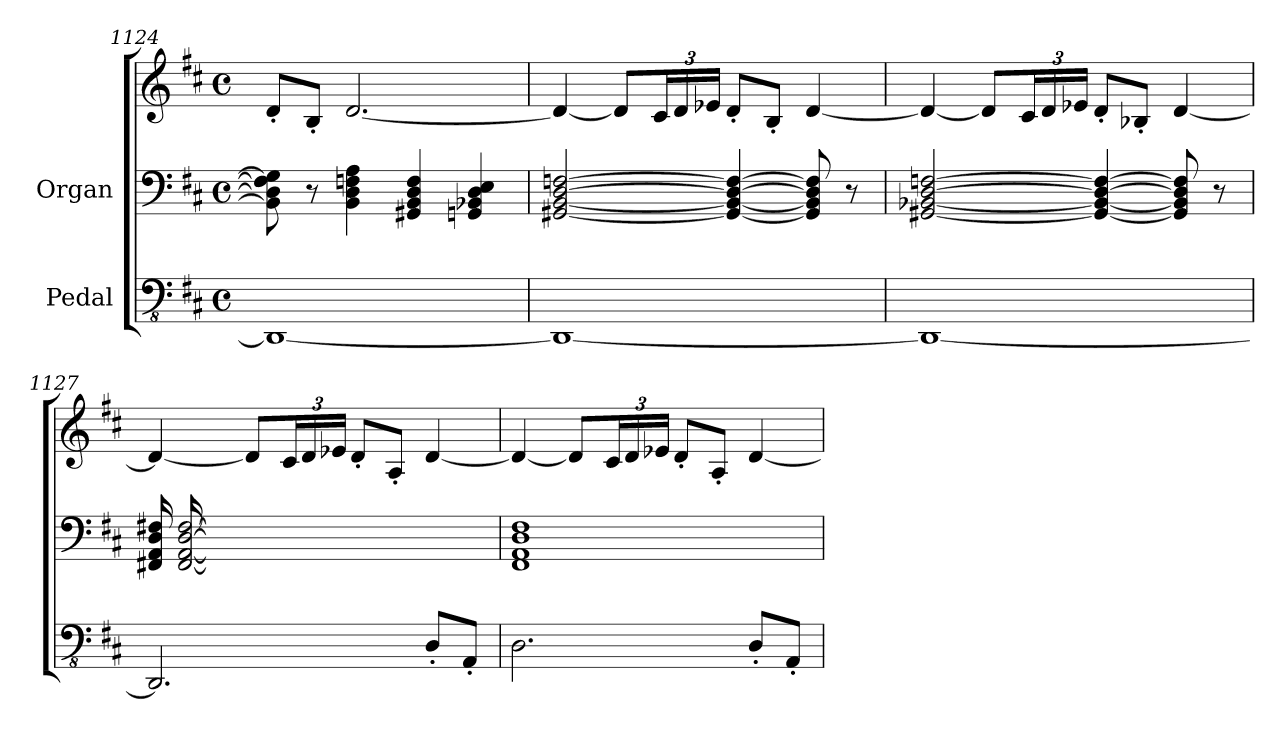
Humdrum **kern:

**kern	**kern	**kern
*part2	*part1	*part1
*staff3	*staff2	*staff1
*I"Pedal	*I"Organ	*
*clefFv4	*clefF4	*clefG2
*k[f#c#]	*k[f#c#]	*k[f#c#]
*M4/4	*M4/4	*M4/4
*met(c)	*met(c)	*met(c)
=1124	=1124	=1124
1DDD_	8BB\] 8D\] 8F\] 8G#\]	8d'/L
.	8r	8B'/J
.	4BB\ 4D\ 4Fn\ 4A\	[2.d/
.	4GG#X/ 4BB/ 4D/ 4F/	.
.	4GGn/ 4BB-X/ 4D/ 4E/	.
=1125	=1125	=1125
1DDD_	[2GG#X/ [2BB/ [2D/ [2Fn/	4d/_
.	.	8d/L]
*	*	*Xbrackettup
.	.	24c#/L
.	.	24d/
.	.	24e-X/JJ
.	4GG#/_ 4BB/_ 4D/_ 4F/_	8d'/L
.	.	8B'/J
.	8GG#/] 8BB/] 8D/] 8F/]	[4d/
.	8r	.
=1126	=1126	=1126
1DDD_	[2GG#X/ [2BB-X/ [2D/ [2Fn/	4d/_
.	.	8d/L]
.	.	24c#/L
.	.	24d/
.	.	24e-X/JJ
.	4GG#/_ 4BB-/_ 4D/_ 4F/_	8d'/L
.	.	8B-X'/J
.	8GG#/] 8BB-/] 8D/] 8F/]	[4d/
.	8r	.
!!LO:PB:g=z
=1127	=1127	=1127
2.DDD/]	16FF#X!/ 16AA!/ 16D!/ 16F#X!/	4d/_
!	!LO:N:n=1:head=open	!
!	!LO:N:n=2:head=open	!
!	!LO:N:n=3:head=open	!
!	!LO:N:n=4:head=open	!
.	[16FF# [16AA [16D [16F#	.
.	2..FF#/yy] 2..AA/yy] 2..D/yy] 2..F#/yy]	.
.	.	8d/L]
.	.	24c#/L
.	.	24d/
.	.	24e-X/JJ
.	.	8d'/L
.	.	8A'/J
8DD'/L	.	[4d/
8AAA'/J	.	.
=1128	=1128	=1128
2.DD\	1FF# 1AA 1D 1F#	4d/_
.	.	8d/L]
.	.	24c#/L
.	.	24d/
.	.	24e-X/JJ
.	.	8d'/L
.	.	8A'/J
8DD'/L	.	[4d/
8AAA'/J	.	.
=	=	=
*-	*-	*-
